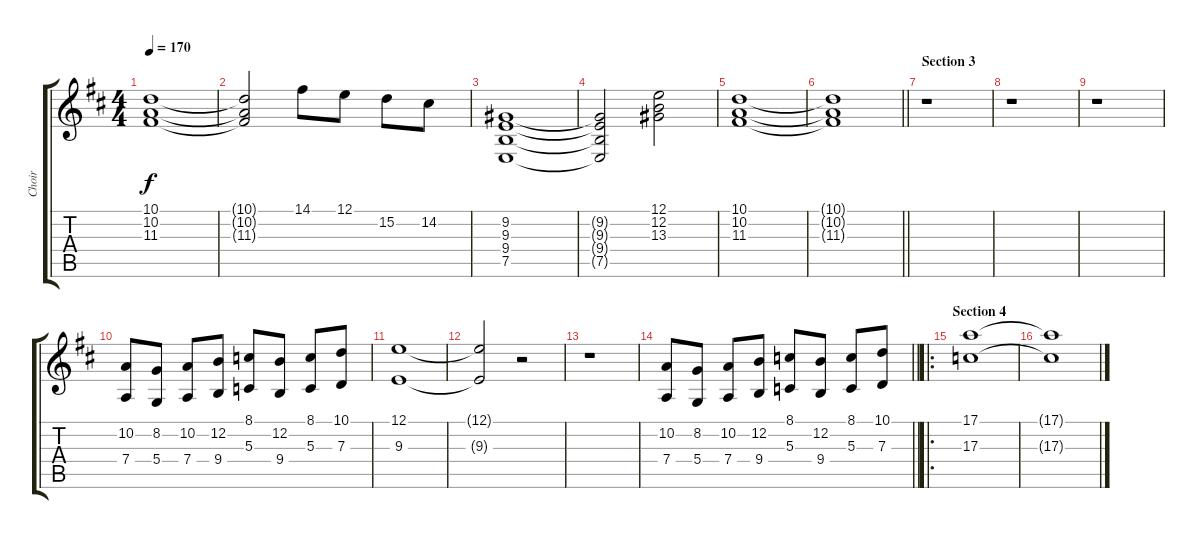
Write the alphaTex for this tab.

\track ("Choir" "Choir") {instrument choiraahs}
\staff {score tabs}
\tuning (E4 B3 G3 D3 A2 E2) {hide}
\ts (4 4)
\tempo 170
\clef g2
\ks d
(10.1 10.2 11.3).1{dy f} |
(10.1{t} 10.2{t} 11.3{t}).2 14.1.8 12.1.8 15.2.8 14.2.8 |
(9.2 9.3 9.4 7.5).1 |
(9.2{t} 9.3{t} 9.4{t} 7.5{t}).2 (12.1 12.2 13.3).2 |
(10.1 10.2 11.3).1 |
\barLineRight lightlight
(10.1{t} 10.2{t} 11.3{t}).1 |
\section ("" "Section 3")
r.1 |
r.1 |
r.1 |
(10.2 7.4).8 (8.2 5.4).8 (10.2 7.4).8 (12.2 9.4).8 (8.1 5.3).8 (12.2 9.4).8 (8.1 5.3).8 (10.1 7.3).8 |
(12.1 9.3).1 |
(12.1{t} 9.3{t}).2 r.2 |
r.1 |
\barLineRight lightlight
(10.2 7.4).8 (8.2 5.4).8 (10.2 7.4).8 (12.2 9.4).8 (8.1 5.3).8 (12.2 9.4).8 (8.1 5.3).8 (10.1 7.3).8 |
\ro
\section ("" "Section 4")
(17.1 17.3).1 |
(17.1{t} 17.3{t}).1
